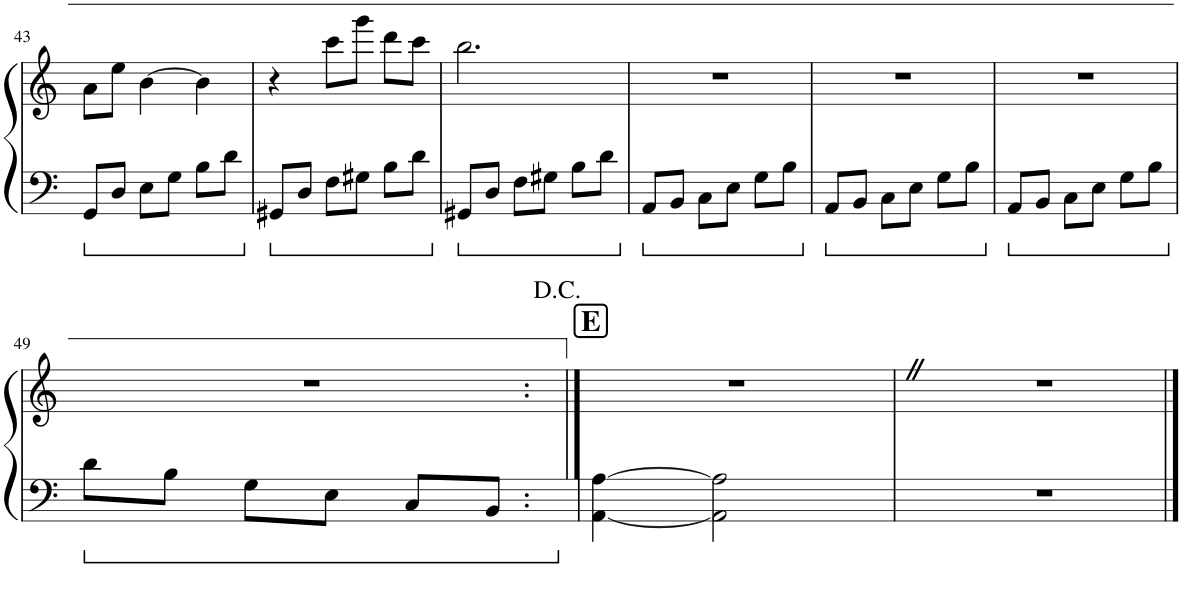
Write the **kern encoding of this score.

**kern	**kern
*part1	*part1
*staff2	*staff1
*I"Piano	*
*I'Pno.	*
!!LO:PB:g=z
*clefF4	*clefG2
*k[]	*k[]
*M3/4	*M3/4
=43	=43
8GG/L	8a\L
8D/J	8ee\J
8E\L	[4b\
8G\J	.
8B\L	4b\]
8d\J	.
=44	=44
8GG#X/L	4r
8D/J	.
8F\L	8ccc\L
8G#X\J	8ggg\J
8B\L	8ddd\L
8d\J	8ccc\J
=45	=45
8GG#X/L	2.bb\
8D/J	.
8F\L	.
8G#X\J	.
8B\L	.
8d\J	.
=46	=46
8AA/L	2.r
8BB/J	.
8C\L	.
8E\J	.
8G\L	.
8B\J	.
=47	=47
8AA/L	2.r
8BB/J	.
8C\L	.
8E\J	.
8G\L	.
8B\J	.
=48	=48
8AA/L	2.r
8BB/J	.
8C\L	.
8E\J	.
8G\L	.
8B\J	.
!!LO:LB:g=z
=49	=49
8d\L	2.r
8B\J	.
8G\L	.
8E\J	.
8C/L	.
8BB/J	.
!!LO:REH:place=s1:a:B:cj:fs=14:t=E
==50	==50
[4AA\ [4A\	2.r
2AA\] 2A\]	.
=51	=51
2.r	2.r
==	==
*-	*-
